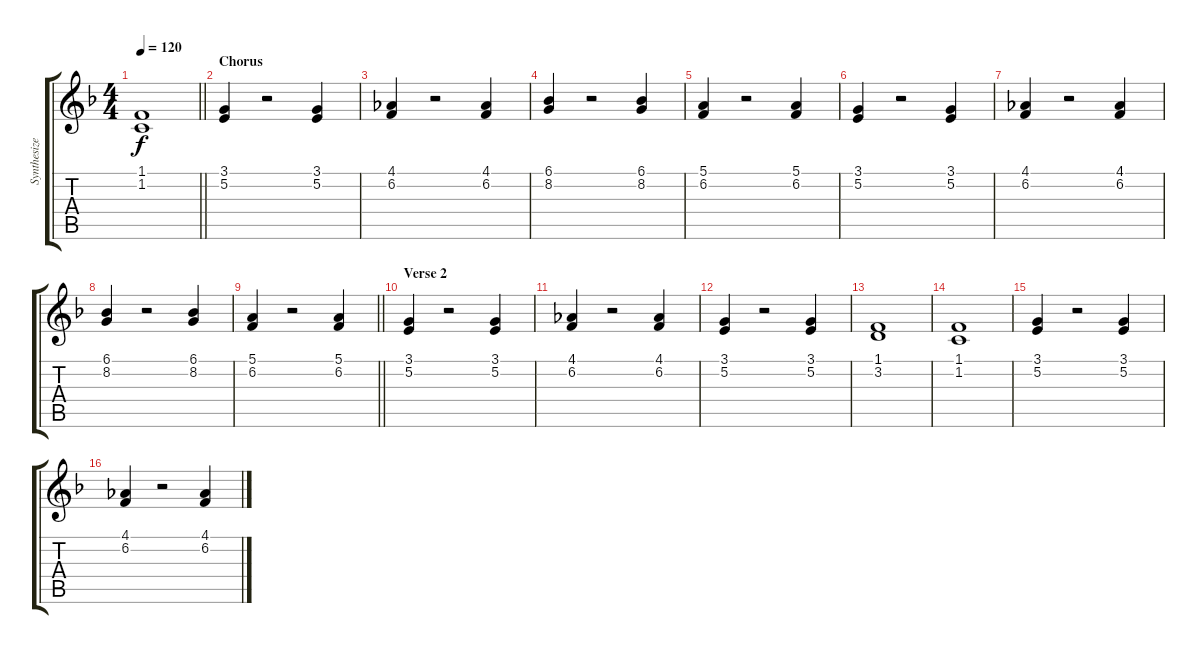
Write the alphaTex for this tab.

\track ("Synthesizer Voices" "Synthesize") {instrument choiraahs}
\staff {score tabs}
\tuning (E4 B3 G3 D3 A2 E2) {hide}
\ts (4 4)
\tempo 120
\clef g2
\barLineRight lightlight
\ks f
(1.1 1.2).1{dy f} |
\section ("" "Chorus")
(3.1 5.2).4 r.2 (3.1 5.2).4 |
(4.1 6.2).4 r.2 (4.1 6.2).4 |
(6.1 8.2).4 r.2 (6.1 8.2).4 |
(5.1 6.2).4 r.2 (5.1 6.2).4 |
(3.1 5.2).4 r.2 (3.1 5.2).4 |
(4.1 6.2).4 r.2 (4.1 6.2).4 |
(6.1 8.2).4 r.2 (6.1 8.2).4 |
\barLineRight lightlight
(5.1 6.2).4 r.2 (5.1 6.2).4 |
\section ("" "Verse 2")
(3.1 5.2).4 r.2 (3.1 5.2).4 |
(4.1 6.2).4 r.2 (4.1 6.2).4 |
(3.1 5.2).4 r.2 (3.1 5.2).4 |
(1.1 3.2).1 |
(1.1 1.2).1 |
(3.1 5.2).4 r.2 (3.1 5.2).4 |
(4.1 6.2).4 r.2 (4.1 6.2).4
